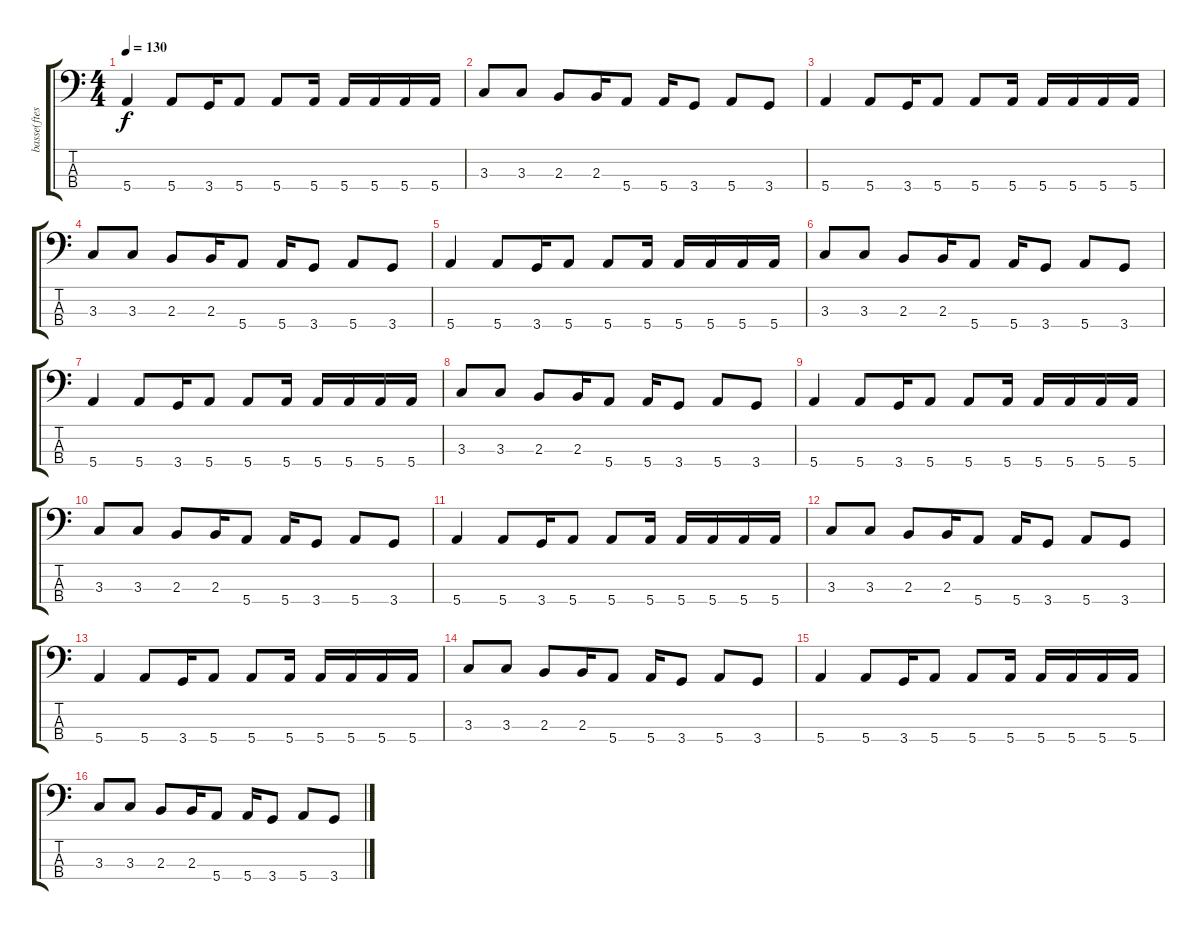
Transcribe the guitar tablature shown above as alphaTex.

\track ("basse(fteske)" "basse(ftes") {instrument electricbasspick}
\staff {score tabs}
\tuning (G2 D2 A1 E1) {hide}
\ts (4 4)
\tempo 130
\clef f4
\ks c
5.4.4{dy f} 5.4.8 3.4.16 5.4.8 5.4.8 5.4.16 5.4.16 5.4.16 5.4.16 5.4.16 |
3.3.8 3.3.8 2.3.8 2.3.16 5.4.8 5.4.16 3.4.8 5.4.8 3.4.8 |
5.4.4 5.4.8 3.4.16 5.4.8 5.4.8 5.4.16 5.4.16 5.4.16 5.4.16 5.4.16 |
3.3.8 3.3.8 2.3.8 2.3.16 5.4.8 5.4.16 3.4.8 5.4.8 3.4.8 |
5.4.4 5.4.8 3.4.16 5.4.8 5.4.8 5.4.16 5.4.16 5.4.16 5.4.16 5.4.16 |
3.3.8 3.3.8 2.3.8 2.3.16 5.4.8 5.4.16 3.4.8 5.4.8 3.4.8 |
5.4.4 5.4.8 3.4.16 5.4.8 5.4.8 5.4.16 5.4.16 5.4.16 5.4.16 5.4.16 |
3.3.8 3.3.8 2.3.8 2.3.16 5.4.8 5.4.16 3.4.8 5.4.8 3.4.8 |
5.4.4 5.4.8 3.4.16 5.4.8 5.4.8 5.4.16 5.4.16 5.4.16 5.4.16 5.4.16 |
3.3.8 3.3.8 2.3.8 2.3.16 5.4.8 5.4.16 3.4.8 5.4.8 3.4.8 |
5.4.4 5.4.8 3.4.16 5.4.8 5.4.8 5.4.16 5.4.16 5.4.16 5.4.16 5.4.16 |
3.3.8 3.3.8 2.3.8 2.3.16 5.4.8 5.4.16 3.4.8 5.4.8 3.4.8 |
5.4.4 5.4.8 3.4.16 5.4.8 5.4.8 5.4.16 5.4.16 5.4.16 5.4.16 5.4.16 |
3.3.8 3.3.8 2.3.8 2.3.16 5.4.8 5.4.16 3.4.8 5.4.8 3.4.8 |
5.4.4 5.4.8 3.4.16 5.4.8 5.4.8 5.4.16 5.4.16 5.4.16 5.4.16 5.4.16 |
3.3.8 3.3.8 2.3.8 2.3.16 5.4.8 5.4.16 3.4.8 5.4.8 3.4.8
